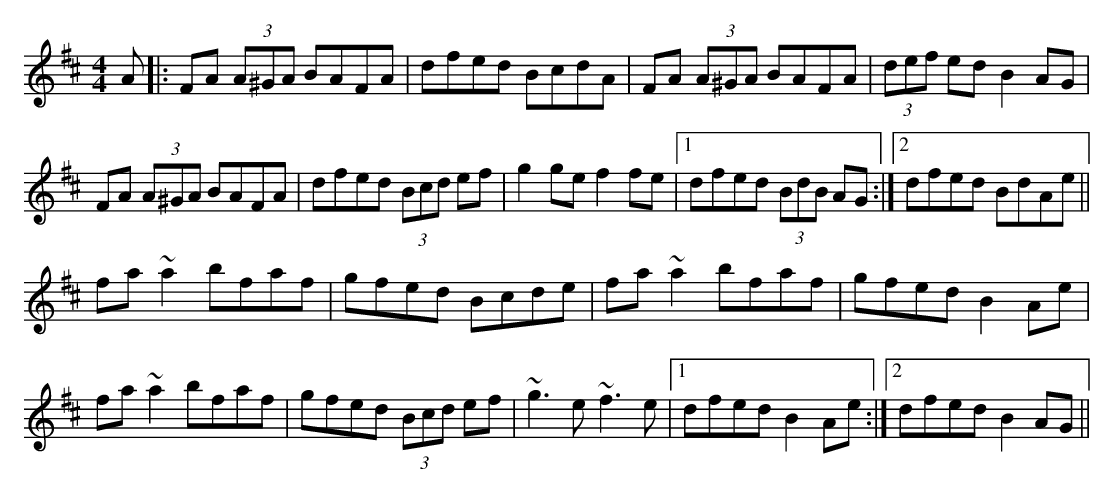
X:1
M:4/4
K:D
A|:FA (3A^GA BAFA|dfed BcdA|FA (3A^GA BAFA|(3def ed B2 AG|
FA (3A^GA BAFA|dfed (3Bcd ef|g2 ge f2 fe|1 dfed (3BdB AG:|2 dfed BdAe||
fa ~a2 bfaf|gfed Bcde|fa ~a2 bfaf|gfed B2 Ae|
fa ~a2 bfaf|gfed (3Bcd ef|~g3 e ~f3 e|1 dfed B2 Ae:|2 dfed B2 AG||
